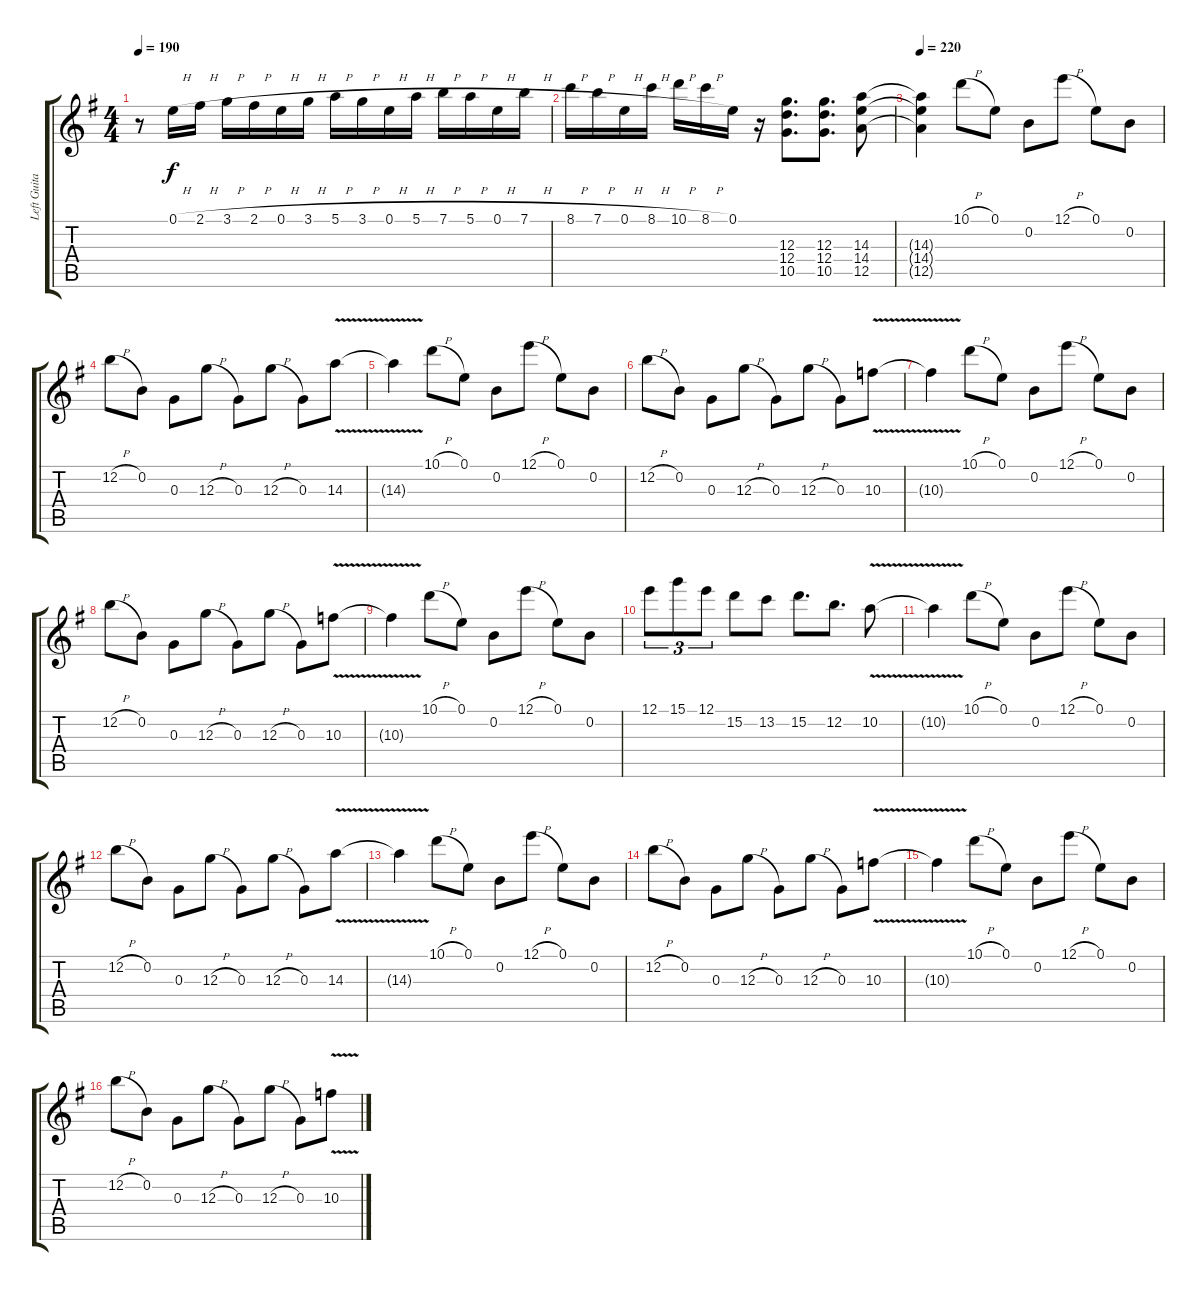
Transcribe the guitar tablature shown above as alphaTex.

\track ("Left Guitar" "Left Guita") {instrument distortionguitar}
\staff {score tabs}
\tuning (E4 B3 G3 D3 A2 E2) {hide}
\ts (4 4)
\tempo 190
\clef g2
\ks g
r.8{dy f} 0.1{h}.16 2.1{h}.16 3.1{h}.16 2.1{h}.16 0.1{h}.16 3.1{h}.16 5.1{h}.16 3.1{h}.16 0.1{h}.16 5.1{h}.16 7.1{h}.16 5.1{h}.16 0.1{h}.16 7.1{h}.16 |
8.1{h}.16 7.1{h}.16 0.1{h}.16 8.1{h}.16 10.1{h}.16 8.1{h}.16 0.1.16 r.16 (12.3 12.4 10.5).8{d} (12.3 12.4 10.5).8{d} (14.3 14.4 12.5).8 |
\tempo 220
(14.3{t} 14.4{t} 12.5{t}).4 10.1{h}.8 0.1.8 0.2.8 12.1{h}.8 0.1.8 0.2.8 |
12.2{h}.8 0.2.8 0.3.8 12.3{h}.8 0.3.8 12.3{h}.8 0.3.8 14.3{v}.8 |
14.3{t}.4 10.1{h}.8 0.1.8 0.2.8 12.1{h}.8 0.1.8 0.2.8 |
12.2{h}.8 0.2.8 0.3.8 12.3{h}.8 0.3.8 12.3{h}.8 0.3.8 10.3{v}.8 |
10.3{t}.4 10.1{h}.8 0.1.8 0.2.8 12.1{h}.8 0.1.8 0.2.8 |
12.2{h}.8 0.2.8 0.3.8 12.3{h}.8 0.3.8 12.3{h}.8 0.3.8 10.3{v}.8 |
10.3{t}.4 10.1{h}.8 0.1.8 0.2.8 12.1{h}.8 0.1.8 0.2.8 |
12.1.8{tu (3 2)} 15.1.8{tu (3 2)} 12.1.8{tu (3 2)} 15.2.8 13.2.8 15.2.8{d} 12.2.8{d} 10.2{v}.8 |
10.2{t}.4 10.1{h}.8 0.1.8 0.2.8 12.1{h}.8 0.1.8 0.2.8 |
12.2{h}.8 0.2.8 0.3.8 12.3{h}.8 0.3.8 12.3{h}.8 0.3.8 14.3{v}.8 |
14.3{t}.4 10.1{h}.8 0.1.8 0.2.8 12.1{h}.8 0.1.8 0.2.8 |
12.2{h}.8 0.2.8 0.3.8 12.3{h}.8 0.3.8 12.3{h}.8 0.3.8 10.3{v}.8 |
10.3{t}.4 10.1{h}.8 0.1.8 0.2.8 12.1{h}.8 0.1.8 0.2.8 |
12.2{h}.8 0.2.8 0.3.8 12.3{h}.8 0.3.8 12.3{h}.8 0.3.8 10.3{v}.8
